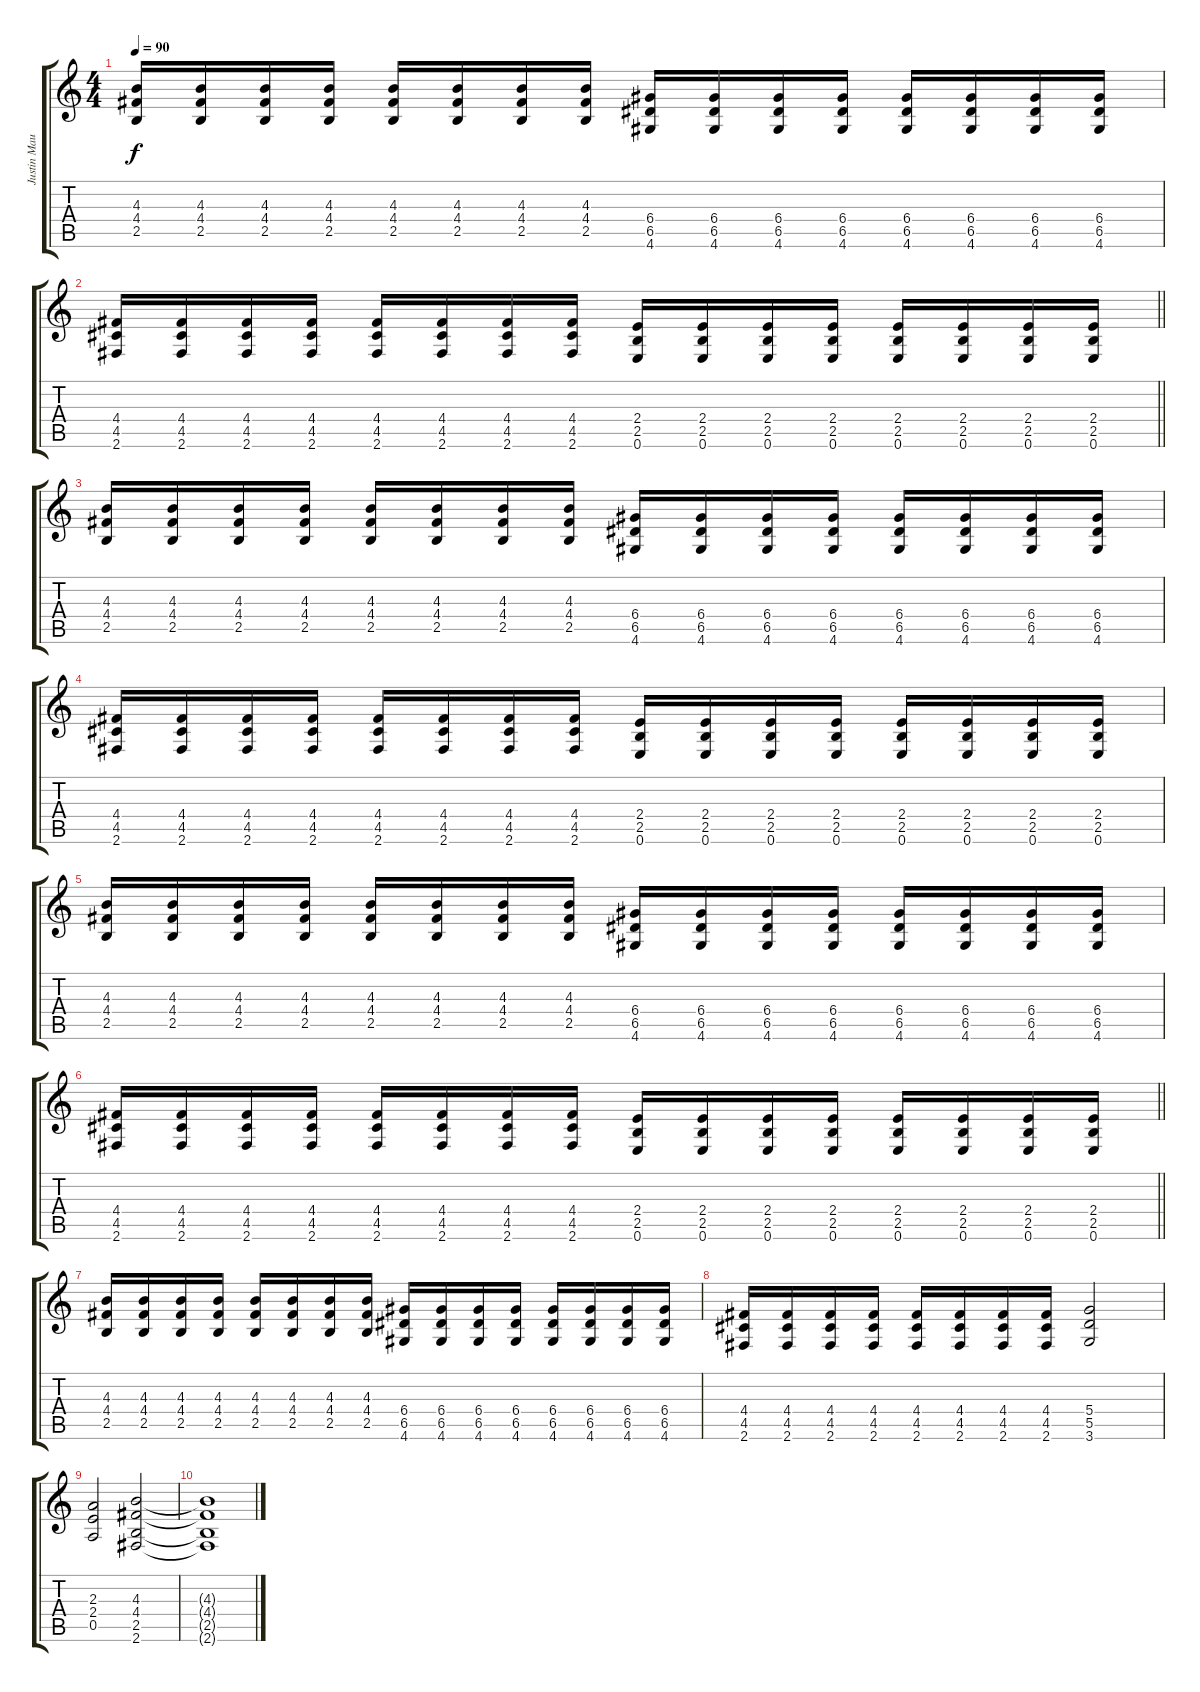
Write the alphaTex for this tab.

\track ("Justin Mauriello - Guitar" "Justin Mau") {instrument distortionguitar}
\staff {score tabs}
\tuning (E4 B3 G3 D3 A2 E2) {hide}
\ts (4 4)
\tempo 90
\clef g2
\ks c
(4.3 4.4 2.5).16{dy f} (4.3 4.4 2.5).16 (4.3 4.4 2.5).16 (4.3 4.4 2.5).16 (4.3 4.4 2.5).16 (4.3 4.4 2.5).16 (4.3 4.4 2.5).16 (4.3 4.4 2.5).16 (6.4 6.5 4.6).16 (6.4 6.5 4.6).16 (6.4 6.5 4.6).16 (6.4 6.5 4.6).16 (6.4 6.5 4.6).16 (6.4 6.5 4.6).16 (6.4 6.5 4.6).16 (6.4 6.5 4.6).16 |
\barLineRight lightlight
(4.4 4.5 2.6).16 (4.4 4.5 2.6).16 (4.4 4.5 2.6).16 (4.4 4.5 2.6).16 (4.4 4.5 2.6).16 (4.4 4.5 2.6).16 (4.4 4.5 2.6).16 (4.4 4.5 2.6).16 (2.4 2.5 0.6).16 (2.4 2.5 0.6).16 (2.4 2.5 0.6).16 (2.4 2.5 0.6).16 (2.4 2.5 0.6).16 (2.4 2.5 0.6).16 (2.4 2.5 0.6).16 (2.4 2.5 0.6).16 |
(4.3 4.4 2.5).16 (4.3 4.4 2.5).16 (4.3 4.4 2.5).16 (4.3 4.4 2.5).16 (4.3 4.4 2.5).16 (4.3 4.4 2.5).16 (4.3 4.4 2.5).16 (4.3 4.4 2.5).16 (6.4 6.5 4.6).16 (6.4 6.5 4.6).16 (6.4 6.5 4.6).16 (6.4 6.5 4.6).16 (6.4 6.5 4.6).16 (6.4 6.5 4.6).16 (6.4 6.5 4.6).16 (6.4 6.5 4.6).16 |
(4.4 4.5 2.6).16 (4.4 4.5 2.6).16 (4.4 4.5 2.6).16 (4.4 4.5 2.6).16 (4.4 4.5 2.6).16 (4.4 4.5 2.6).16 (4.4 4.5 2.6).16 (4.4 4.5 2.6).16 (2.4 2.5 0.6).16 (2.4 2.5 0.6).16 (2.4 2.5 0.6).16 (2.4 2.5 0.6).16 (2.4 2.5 0.6).16 (2.4 2.5 0.6).16 (2.4 2.5 0.6).16 (2.4 2.5 0.6).16 |
(4.3 4.4 2.5).16 (4.3 4.4 2.5).16 (4.3 4.4 2.5).16 (4.3 4.4 2.5).16 (4.3 4.4 2.5).16 (4.3 4.4 2.5).16 (4.3 4.4 2.5).16 (4.3 4.4 2.5).16 (6.4 6.5 4.6).16 (6.4 6.5 4.6).16 (6.4 6.5 4.6).16 (6.4 6.5 4.6).16 (6.4 6.5 4.6).16 (6.4 6.5 4.6).16 (6.4 6.5 4.6).16 (6.4 6.5 4.6).16 |
\barLineRight lightlight
(4.4 4.5 2.6).16 (4.4 4.5 2.6).16 (4.4 4.5 2.6).16 (4.4 4.5 2.6).16 (4.4 4.5 2.6).16 (4.4 4.5 2.6).16 (4.4 4.5 2.6).16 (4.4 4.5 2.6).16 (2.4 2.5 0.6).16 (2.4 2.5 0.6).16 (2.4 2.5 0.6).16 (2.4 2.5 0.6).16 (2.4 2.5 0.6).16 (2.4 2.5 0.6).16 (2.4 2.5 0.6).16 (2.4 2.5 0.6).16 |
(4.3 4.4 2.5).16 (4.3 4.4 2.5).16 (4.3 4.4 2.5).16 (4.3 4.4 2.5).16 (4.3 4.4 2.5).16 (4.3 4.4 2.5).16 (4.3 4.4 2.5).16 (4.3 4.4 2.5).16 (6.4 6.5 4.6).16 (6.4 6.5 4.6).16 (6.4 6.5 4.6).16 (6.4 6.5 4.6).16 (6.4 6.5 4.6).16 (6.4 6.5 4.6).16 (6.4 6.5 4.6).16 (6.4 6.5 4.6).16 |
(4.4 4.5 2.6).16 (4.4 4.5 2.6).16 (4.4 4.5 2.6).16 (4.4 4.5 2.6).16 (4.4 4.5 2.6).16 (4.4 4.5 2.6).16 (4.4 4.5 2.6).16 (4.4 4.5 2.6).16 (5.4 5.5 3.6).2 |
(2.3 2.4 0.5).2 (4.3 4.4 2.5 2.6).2 |
(4.3{t} 4.4{t} 2.5{t} 2.6{t}).1
